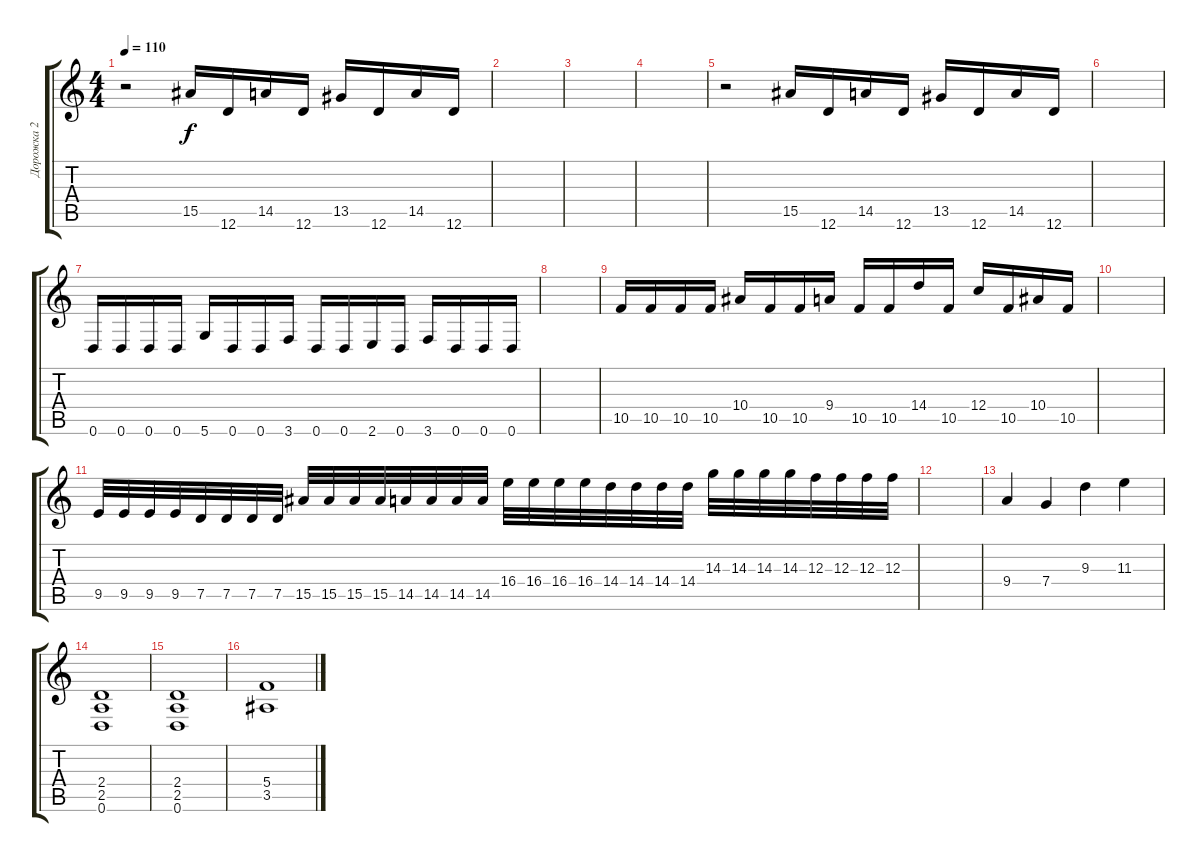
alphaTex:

\track ("Дорожка 2" "Дорожка 2") {instrument distortionguitar}
\staff {score tabs}
\tuning (D4 A3 F3 C3 G2 D2) {hide}
\ts (4 4)
\tempo 110
\clef g2
\ks c
r.2{dy f} 15.5.16 12.6.16 14.5.16 12.6.16 13.5.16 12.6.16 14.5.16 12.6.16 |
|
|
|
r.2 15.5.16 12.6.16 14.5.16 12.6.16 13.5.16 12.6.16 14.5.16 12.6.16 |
|
0.6.16 0.6.16 0.6.16 0.6.16 5.6.16 0.6.16 0.6.16 3.6.16 0.6.16 0.6.16 2.6.16 0.6.16 3.6.16 0.6.16 0.6.16 0.6.16 |
|
10.5.16 10.5.16 10.5.16 10.5.16 10.4.16 10.5.16 10.5.16 9.4.16 10.5.16 10.5.16 14.4.16 10.5.16 12.4.16 10.5.16 10.4.16 10.5.16 |
|
9.5.32 9.5.32 9.5.32 9.5.32 7.5.32 7.5.32 7.5.32 7.5.32 15.5.32 15.5.32 15.5.32 15.5.32 14.5.32 14.5.32 14.5.32 14.5.32 16.4.32 16.4.32 16.4.32 16.4.32 14.4.32 14.4.32 14.4.32 14.4.32 14.3.32 14.3.32 14.3.32 14.3.32 12.3.32 12.3.32 12.3.32 12.3.32 |
|
9.4.4 7.4.4 9.3.4 11.3.4 |
(2.4 2.5 0.6).1 |
(2.4 2.5 0.6).1 |
(5.4 3.5).1
